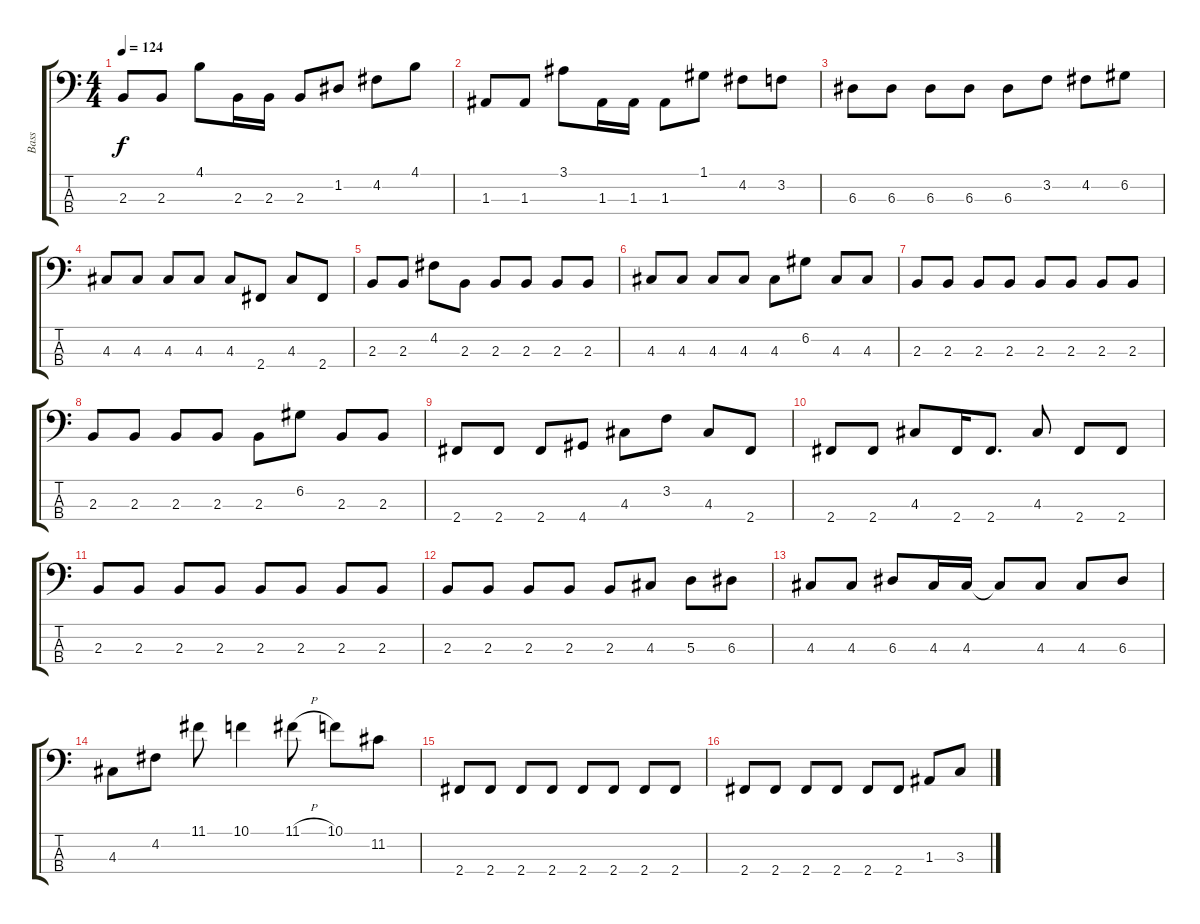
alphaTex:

\track ("Bass" "Bass") {instrument electricbassfinger}
\staff {score tabs}
\tuning (G2 D2 A1 E1) {hide}
\ts (4 4)
\tempo 124
\clef f4
\ks c
2.3.8{dy f} 2.3.8 4.1.8 2.3.16 2.3.16 2.3.8 1.2.8 4.2.8 4.1.8 |
1.3.8 1.3.8 3.1.8 1.3.16 1.3.16 1.3.8 1.1.8 4.2.8 3.2.8 |
6.3.8 6.3.8 6.3.8 6.3.8 6.3.8 3.2.8 4.2.8 6.2.8 |
4.3.8 4.3.8 4.3.8 4.3.8 4.3.8 2.4.8 4.3.8 2.4.8 |
2.3.8 2.3.8 4.2.8 2.3.8 2.3.8 2.3.8 2.3.8 2.3.8 |
4.3.8 4.3.8 4.3.8 4.3.8 4.3.8 6.2.8 4.3.8 4.3.8 |
2.3.8 2.3.8 2.3.8 2.3.8 2.3.8 2.3.8 2.3.8 2.3.8 |
2.3.8 2.3.8 2.3.8 2.3.8 2.3.8 6.2.8 2.3.8 2.3.8 |
2.4.8 2.4.8 2.4.8 4.4.8 4.3.8 3.2.8 4.3.8 2.4.8 |
2.4.8 2.4.8 4.3.8 2.4.16 2.4.8{d} 4.3.8 2.4.8 2.4.8 |
2.3.8 2.3.8 2.3.8 2.3.8 2.3.8 2.3.8 2.3.8 2.3.8 |
2.3.8 2.3.8 2.3.8 2.3.8 2.3.8 4.3.8 5.3.8 6.3.8 |
4.3.8 4.3.8 6.3.8 4.3.16 4.3.16 4.3{t}.8 4.3.8 4.3.8 6.3.8 |
4.3.8 4.2.8 11.1.8 10.1.4 11.1{h}.8 10.1.8 11.2.8 |
2.4.8 2.4.8 2.4.8 2.4.8 2.4.8 2.4.8 2.4.8 2.4.8 |
2.4.8 2.4.8 2.4.8 2.4.8 2.4.8 2.4.8 1.3.8 3.3.8
